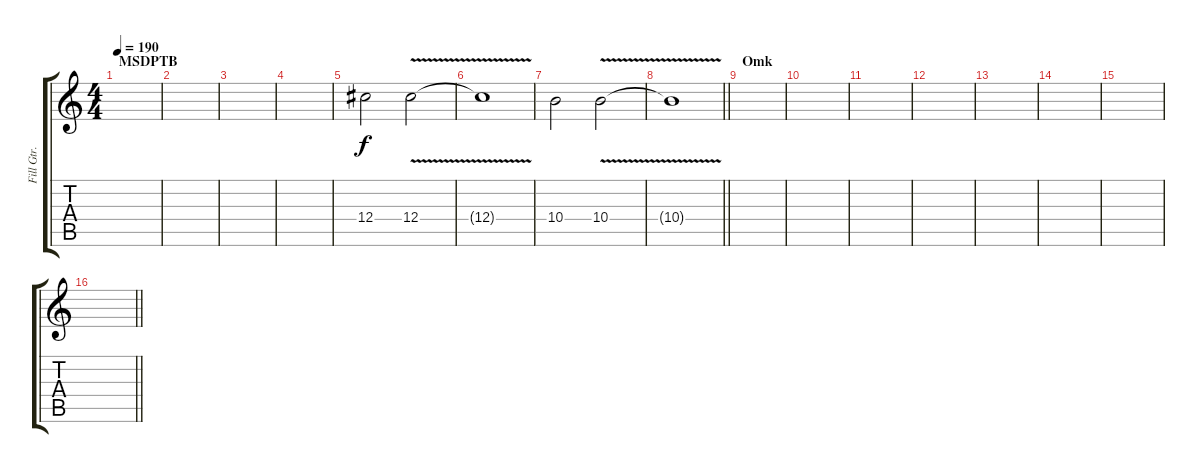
\track ("Fill Gtr." "Fill Gtr.") {instrument distortionguitar}
\staff {score tabs}
\tuning (Eb4 Bb3 Gb3 Db3 Ab2 Eb2) {hide}
\ts (4 4)
\section ("" "MSDPTB")
\tempo 190
\clef g2
\ks c
|
|
|
|
12.4.2 12.4{v}.2 |
12.4{t}.1 |
10.4.2 10.4{v}.2 |
\barLineRight lightlight
10.4{v t}.1 |
\section ("" "Omk")
|
|
|
|
|
|
|
\barLineRight lightlight
